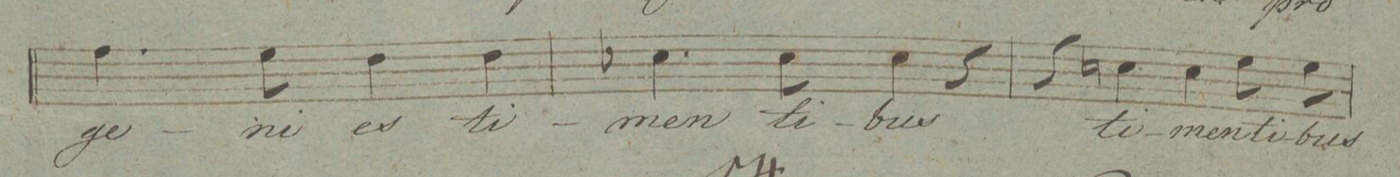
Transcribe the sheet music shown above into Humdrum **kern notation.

**kern	**text	**dynam
*I"Tenore.	*	*
*clefC4	*	*
*k[]	*	*
*met(c|)	*	*
*M2/2	*	*
4.e\	-ge-	.
8d\	-ni-	.
4.c\	-es	.
8c\	ti-	.
=66	=66	=66
4.B-X\	-men-	.
8B-\	-ti-	.
4B-\	-bus	.
4r	.	.
=67	=67	=67
4r	.	.
4Bn\	ti-	.
4B\	-men-	.
8d\	-ti-	.
8d\	-bus	.
=68	=68	=68
*-	*-	*-
